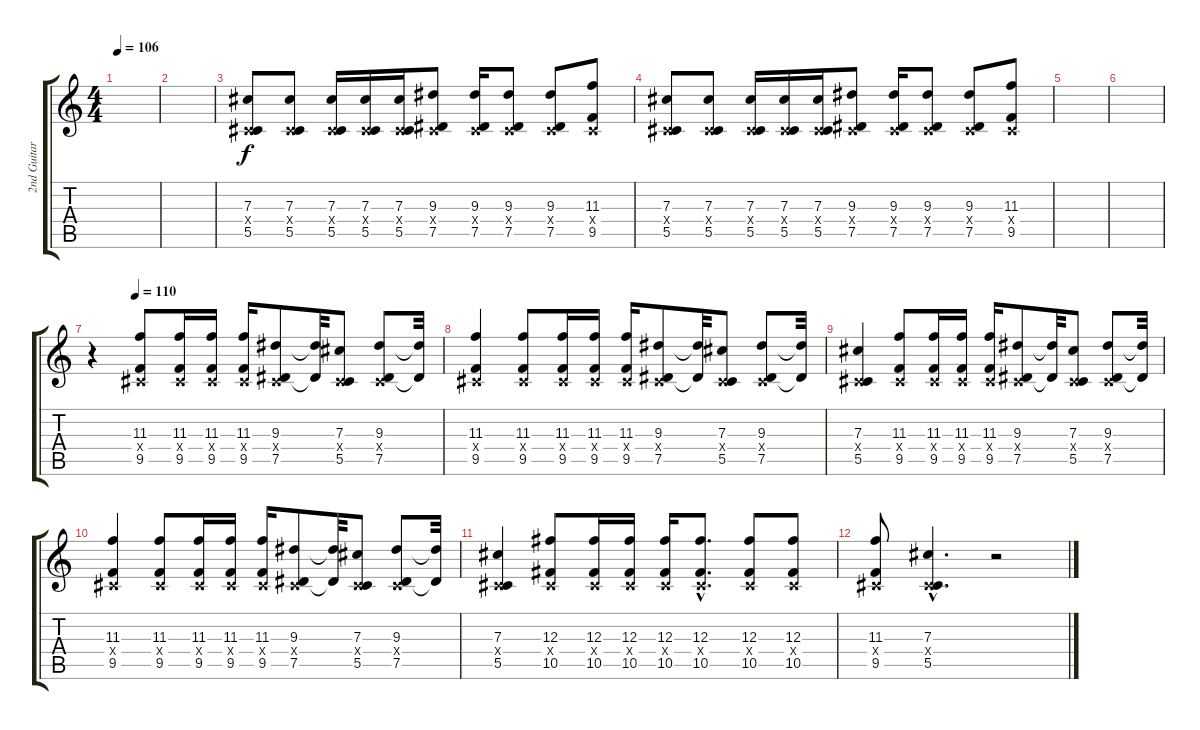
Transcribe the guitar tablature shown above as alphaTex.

\track ("2nd Guitar" "2nd Guitar") {instrument distortionguitar}
\staff {score tabs}
\tuning (Eb4 Bb3 Gb3 Db3 Ab2 Eb2) {hide}
\ts (4 4)
\tempo 106
\clef g2
\ks c
|
|
(7.3 0.4{x} 5.5).8 (7.3 0.4{x} 5.5).8 (7.3 0.4{x} 5.5).16 (7.3 0.4{x} 5.5).16 (7.3 0.4{x} 5.5).16 (9.3 0.4{x} 7.5).8 (9.3 0.4{x} 7.5).16 (9.3 0.4{x} 7.5).8 (9.3 0.4{x} 7.5).8 (11.3 0.4{x} 9.5).8 |
(7.3 0.4{x} 5.5).8 (7.3 0.4{x} 5.5).8 (7.3 0.4{x} 5.5).16 (7.3 0.4{x} 5.5).16 (7.3 0.4{x} 5.5).16 (9.3 0.4{x} 7.5).8 (9.3 0.4{x} 7.5).16 (9.3 0.4{x} 7.5).8 (9.3 0.4{x} 7.5).8 (11.3 0.4{x} 9.5).8 |
|
|
\tempo (110 0.125)
r.4 (11.3 0.4{x} 9.5).8 (11.3 0.4{x} 9.5).16 (11.3 0.4{x} 9.5).16 (11.3 0.4{x} 9.5).16 (9.3 0.4{x} 7.5).8 (9.3{t} 7.5{t}).32 (7.3 0.4{x} 5.5).8 (9.3 0.4{x} 7.5).8 (9.3{t} 7.5{t}).32 |
(11.3 0.4{x} 9.5).4 (11.3 0.4{x} 9.5).8 (11.3 0.4{x} 9.5).16 (11.3 0.4{x} 9.5).16 (11.3 0.4{x} 9.5).16 (9.3 0.4{x} 7.5).8 (9.3{t} 7.5{t}).32 (7.3 0.4{x} 5.5).8 (9.3 0.4{x} 7.5).8 (9.3{t} 7.5{t}).32 |
(7.3 0.4{x} 5.5).4 (11.3 0.4{x} 9.5).8 (11.3 0.4{x} 9.5).16 (11.3 0.4{x} 9.5).16 (11.3 0.4{x} 9.5).16 (9.3 0.4{x} 7.5).8 (9.3{t} 7.5{t}).32 (7.3 0.4{x} 5.5).8 (9.3 0.4{x} 7.5).8 (9.3{t} 7.5{t}).32 |
(11.3 0.4{x} 9.5).4 (11.3 0.4{x} 9.5).8 (11.3 0.4{x} 9.5).16 (11.3 0.4{x} 9.5).16 (11.3 0.4{x} 9.5).16 (9.3 0.4{x} 7.5).8 (9.3{t} 7.5{t}).32 (7.3 0.4{x} 5.5).8 (9.3 0.4{x} 7.5).8 (9.3{t} 7.5{t}).32 |
(7.3 0.4{x} 5.5).4 (12.3 0.4{x} 10.5).8 (12.3 0.4{x} 10.5).16 (12.3 0.4{x} 10.5).16 (12.3 0.4{x} 10.5).16 (12.3{hac} 0.4{hac x} 10.5{hac}).8{d} (12.3 0.4{x} 10.5).8 (12.3 0.4{x} 10.5).8 |
(11.3 0.4{x} 9.5).8 (7.3{hac} 0.4{hac x} 5.5{hac}).4{d} r.2
